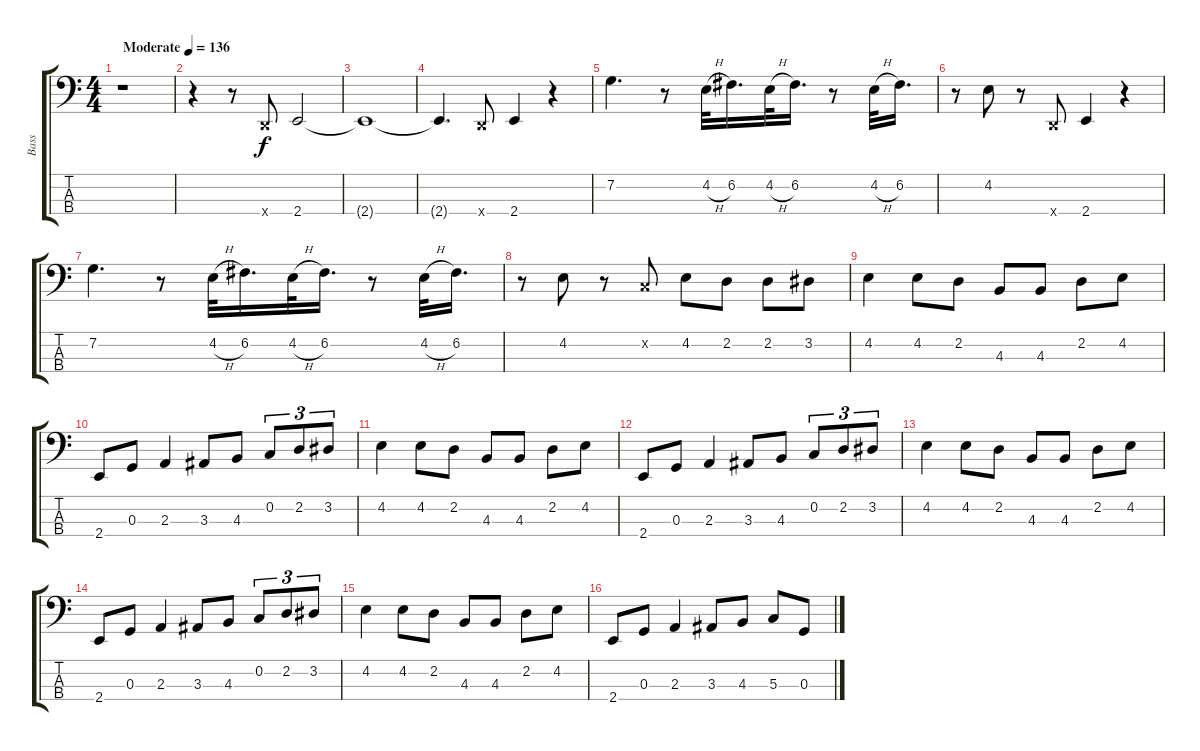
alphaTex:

\track ("Bass" "Bass") {instrument electricbassfinger}
\staff {score tabs}
\tuning (F2 C2 G1 D1) {hide}
\ts (4 4)
\tempo (136 "Moderate")
\clef f4
\ks c
r.1{dy f instrument electricbassfinger} |
r.4 r.8 0.4{x}.8 2.4.2 |
2.4{t}.1 |
2.4{t}.4{d} 0.4{x}.8 2.4.4 r.4 |
7.2.4{d} r.8 4.2{h}.32 6.2.16{d} 4.2{h}.32 6.2.16{d} r.8 4.2{h}.32 6.2.16{d} |
r.8 4.2.8 r.8 0.4{x}.8 2.4.4 r.4 |
7.2.4{d} r.8 4.2{h}.32 6.2.16{d} 4.2{h}.32 6.2.16{d} r.8 4.2{h}.32 6.2.16{d} |
r.8 4.2.8 r.8 0.2{x}.8 4.2.8 2.2.8 2.2.8 3.2.8 |
4.2.4 4.2.8 2.2.8 4.3.8 4.3.8 2.2.8 4.2.8 |
2.4.8 0.3.8 2.3.4 3.3.8 4.3.8 0.2.8{tu (3 2)} 2.2.8{tu (3 2)} 3.2.8{tu (3 2)} |
4.2.4 4.2.8 2.2.8 4.3.8 4.3.8 2.2.8 4.2.8 |
2.4.8 0.3.8 2.3.4 3.3.8 4.3.8 0.2.8{tu (3 2)} 2.2.8{tu (3 2)} 3.2.8{tu (3 2)} |
4.2.4 4.2.8 2.2.8 4.3.8 4.3.8 2.2.8 4.2.8 |
2.4.8 0.3.8 2.3.4 3.3.8 4.3.8 0.2.8{tu (3 2)} 2.2.8{tu (3 2)} 3.2.8{tu (3 2)} |
4.2.4 4.2.8 2.2.8 4.3.8 4.3.8 2.2.8 4.2.8 |
2.4.8 0.3.8 2.3.4 3.3.8 4.3.8 5.3.8 0.3.8
